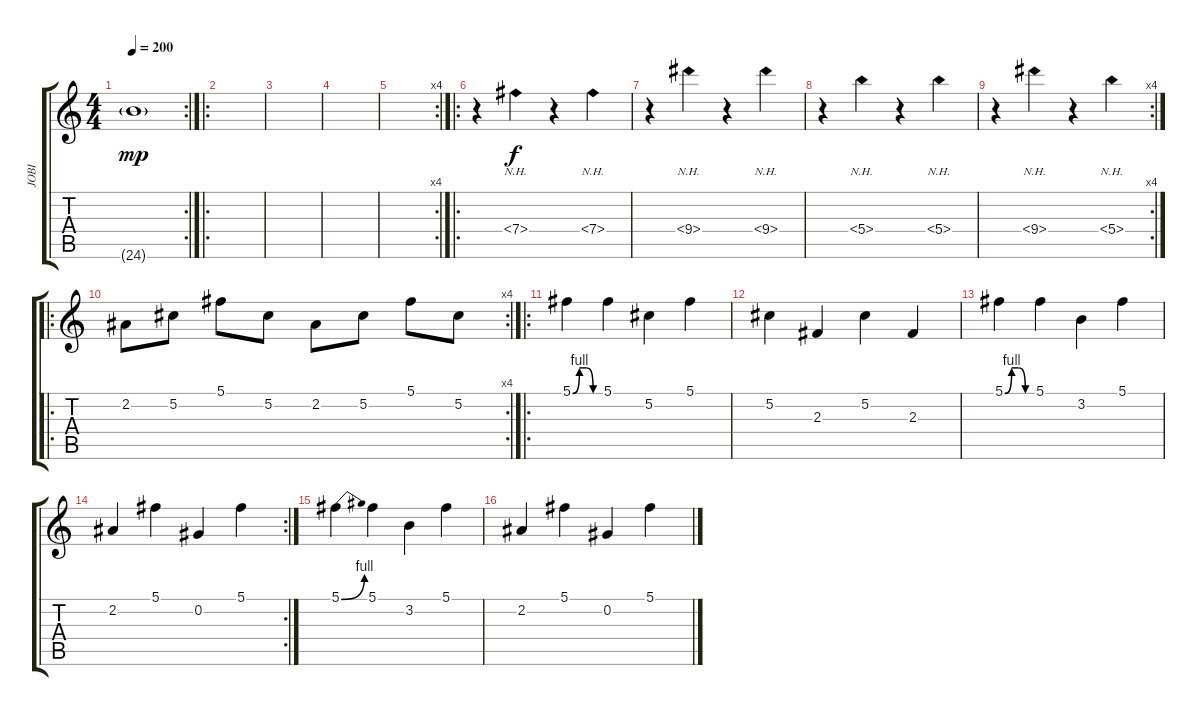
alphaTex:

\track ("JOBI" "JOBI") {instrument distortionguitar}
\staff {score tabs}
\tuning (Db4 Ab3 E3 B2 Gb2 B1) {hide}
\rc 2
\ts (4 4)
\tempo 200
\clef g2
\ks c
24.6{g}.1{dy mp} |
\ro
|
|
|
\rc 4
|
\ro
r.4 7.4{nh}.4{dy f} r.4 7.4{nh}.4 |
r.4 9.4{nh}.4 r.4 9.4{nh}.4 |
r.4 5.4{nh}.4 r.4 5.4{nh}.4 |
\rc 4
r.4 9.4{nh}.4 r.4 5.4{nh}.4 |
\ro
\rc 4
2.2.8 5.2.8 5.1.8 5.2.8 2.2.8 5.2.8 5.1.8 5.2.8 |
\ro
5.1{be (custom 0 0 15 4 30 4 45 0 60 0)}.4 5.1.4 5.2.4 5.1.4 |
5.2.4 2.3.4 5.2.4 2.3.4 |
5.1{be (custom 0 0 15 4 30 4 45 0 60 0)}.4 5.1.4 3.2.4 5.1.4 |
\rc 2
2.2.4 5.1.4 0.2.4 5.1.4 |
5.1{be (bend 0 0 60 4)}.4 5.1.4 3.2.4 5.1.4 |
2.2.4 5.1.4 0.2.4 5.1.4
